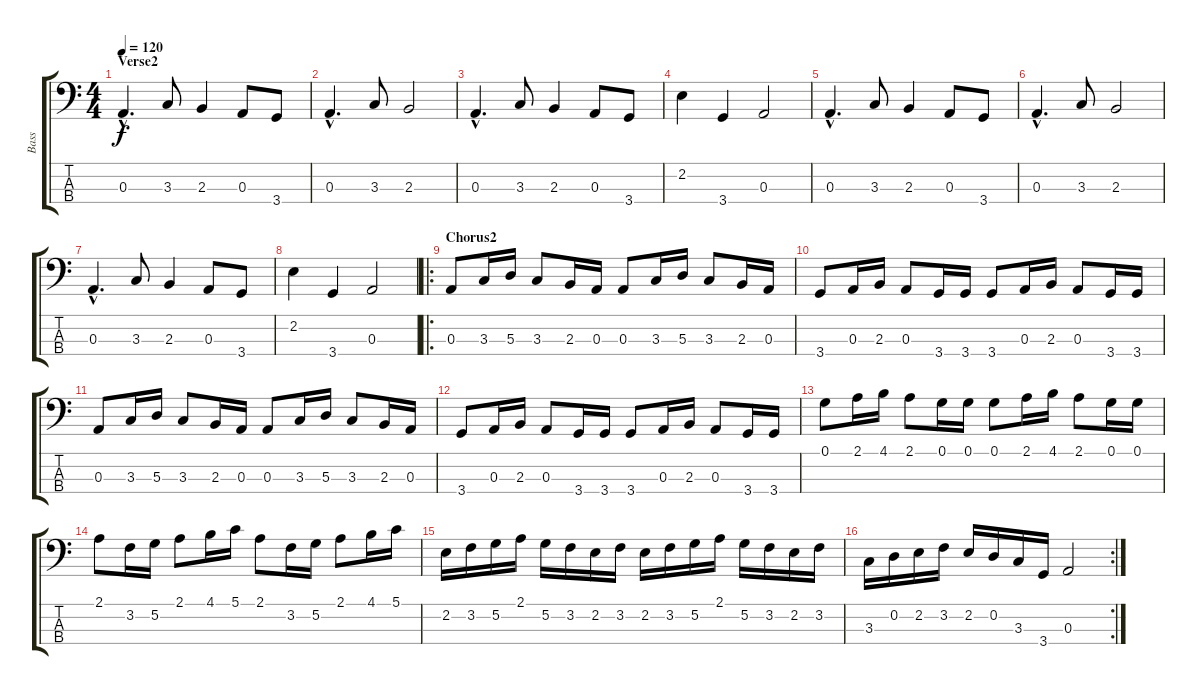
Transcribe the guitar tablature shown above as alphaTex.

\track ("Bass" "Bass") {instrument acousticbass}
\staff {score tabs}
\tuning (G2 D2 A1 E1) {hide}
\ts (4 4)
\section ("" "Verse2")
\tempo 120
\clef f4
\ks c
0.3{hac}.4{d dy f} 3.3.8 2.3.4 0.3.8 3.4.8 |
0.3{hac}.4{d} 3.3.8 2.3.2 |
0.3{hac}.4{d} 3.3.8 2.3.4 0.3.8 3.4.8 |
2.2.4 3.4.4 0.3.2 |
0.3{hac}.4{d} 3.3.8 2.3.4 0.3.8 3.4.8 |
0.3{hac}.4{d} 3.3.8 2.3.2 |
0.3{hac}.4{d} 3.3.8 2.3.4 0.3.8 3.4.8 |
2.2.4 3.4.4 0.3.2 |
\ro
\section ("" "Chorus2")
0.3.8 3.3.16 5.3.16 3.3.8 2.3.16 0.3.16 0.3.8 3.3.16 5.3.16 3.3.8 2.3.16 0.3.16 |
3.4.8 0.3.16 2.3.16 0.3.8 3.4.16 3.4.16 3.4.8 0.3.16 2.3.16 0.3.8 3.4.16 3.4.16 |
0.3.8 3.3.16 5.3.16 3.3.8 2.3.16 0.3.16 0.3.8 3.3.16 5.3.16 3.3.8 2.3.16 0.3.16 |
3.4.8 0.3.16 2.3.16 0.3.8 3.4.16 3.4.16 3.4.8 0.3.16 2.3.16 0.3.8 3.4.16 3.4.16 |
0.1.8 2.1.16 4.1.16 2.1.8 0.1.16 0.1.16 0.1.8 2.1.16 4.1.16 2.1.8 0.1.16 0.1.16 |
2.1.8 3.2.16 5.2.16 2.1.8 4.1.16 5.1.16 2.1.8 3.2.16 5.2.16 2.1.8 4.1.16 5.1.16 |
2.2.16 3.2.16 5.2.16 2.1.16 5.2.16 3.2.16 2.2.16 3.2.16 2.2.16 3.2.16 5.2.16 2.1.16 5.2.16 3.2.16 2.2.16 3.2.16 |
\rc 2
3.3.16 0.2.16 2.2.16 3.2.16 2.2.16 0.2.16 3.3.16 3.4.16 0.3.2
